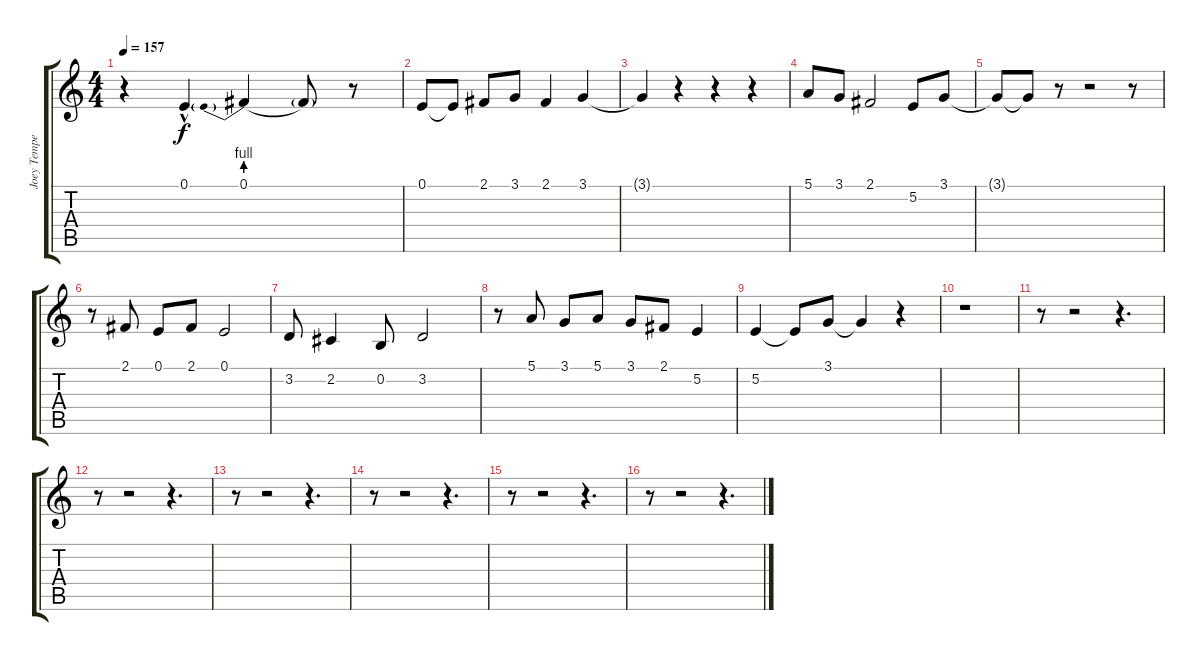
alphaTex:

\track ("Joey Tempest, M. Michaelli, J. Norum" "Joey Tempe") {instrument choiraahs}
\staff {score tabs}
\tuning (E4 B3 G3 D3 A2 E2) {hide}
\ts (4 4)
\tempo 157
\clef g2
\ks c
r.4{dy f} 0.1{hac}.4 0.1{be (prebend 0 4 60 4)}.4 0.1{t}.8 r.8 |
0.1.8 0.1{t}.8 2.1.8 3.1.8 2.1.4 3.1.4 |
3.1{t}.4 r.4 r.4 r.4 |
5.1.8 3.1.8 2.1.2 5.2.8 3.1.8 |
3.1{t}.8 3.1{t}.8 r.8 r.2 r.8 |
r.8 2.1.8 0.1.8 2.1.8 0.1.2 |
3.2.8 2.2.4 0.2.8 3.2.2 |
r.8 5.1.8 3.1.8 5.1.8 3.1.8 2.1.8 5.2.4 |
5.2.4 5.2{t}.8 3.1.8 3.1{t}.4 r.4 |
r.1 |
r.8 r.2 r.4{d} |
r.8 r.2 r.4{d} |
r.8 r.2 r.4{d} |
r.8 r.2 r.4{d} |
r.8 r.2 r.4{d} |
r.8 r.2 r.4{d}
